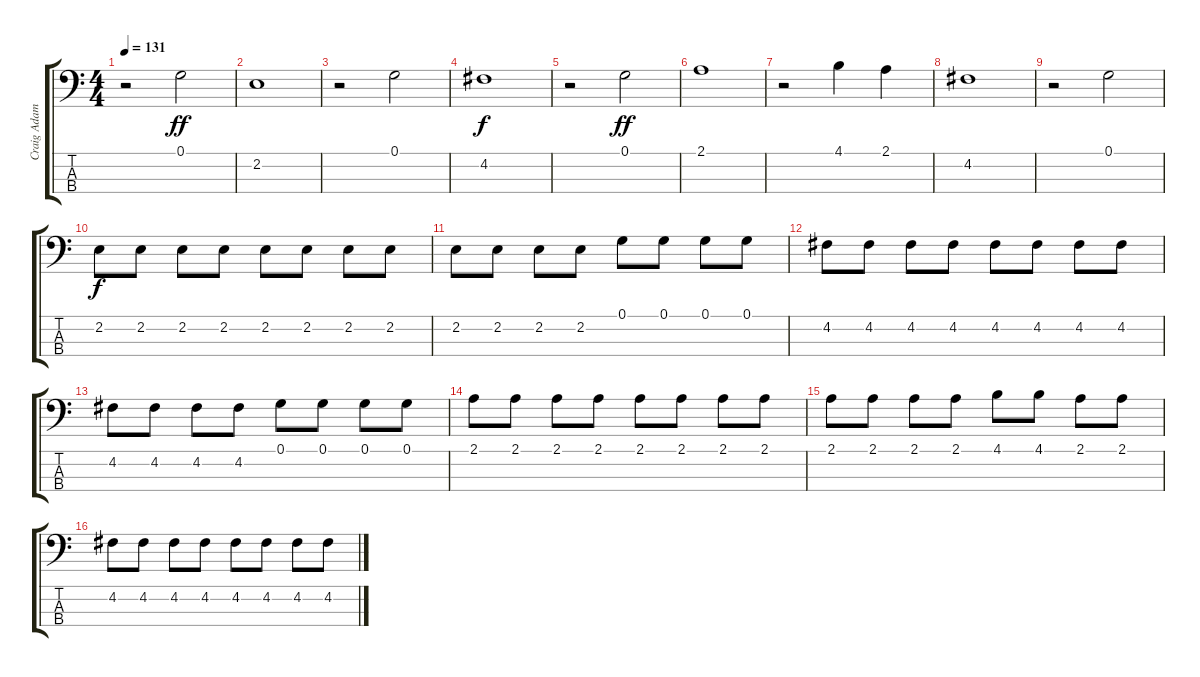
\track ("Craig Adams" "Craig Adam") {instrument electricbasspick}
\staff {score tabs}
\tuning (G2 D2 A1 E1) {hide}
\ts (4 4)
\tempo 131
\clef f4
\ks c
r.2{dy ff} 0.1.2 |
2.2.1 |
r.2 0.1.2 |
4.2.1{dy f} |
r.2 0.1.2{dy ff} |
2.1.1 |
r.2 4.1.4 2.1.4 |
4.2.1 |
r.2 0.1.2 |
2.2.8{dy f} 2.2.8 2.2.8 2.2.8 2.2.8 2.2.8 2.2.8 2.2.8 |
2.2.8 2.2.8 2.2.8 2.2.8 0.1.8 0.1.8 0.1.8 0.1.8 |
4.2.8 4.2.8 4.2.8 4.2.8 4.2.8 4.2.8 4.2.8 4.2.8 |
4.2.8 4.2.8 4.2.8 4.2.8 0.1.8 0.1.8 0.1.8 0.1.8 |
2.1.8 2.1.8 2.1.8 2.1.8 2.1.8 2.1.8 2.1.8 2.1.8 |
2.1.8 2.1.8 2.1.8 2.1.8 4.1.8 4.1.8 2.1.8 2.1.8 |
4.2.8 4.2.8 4.2.8 4.2.8 4.2.8 4.2.8 4.2.8 4.2.8
